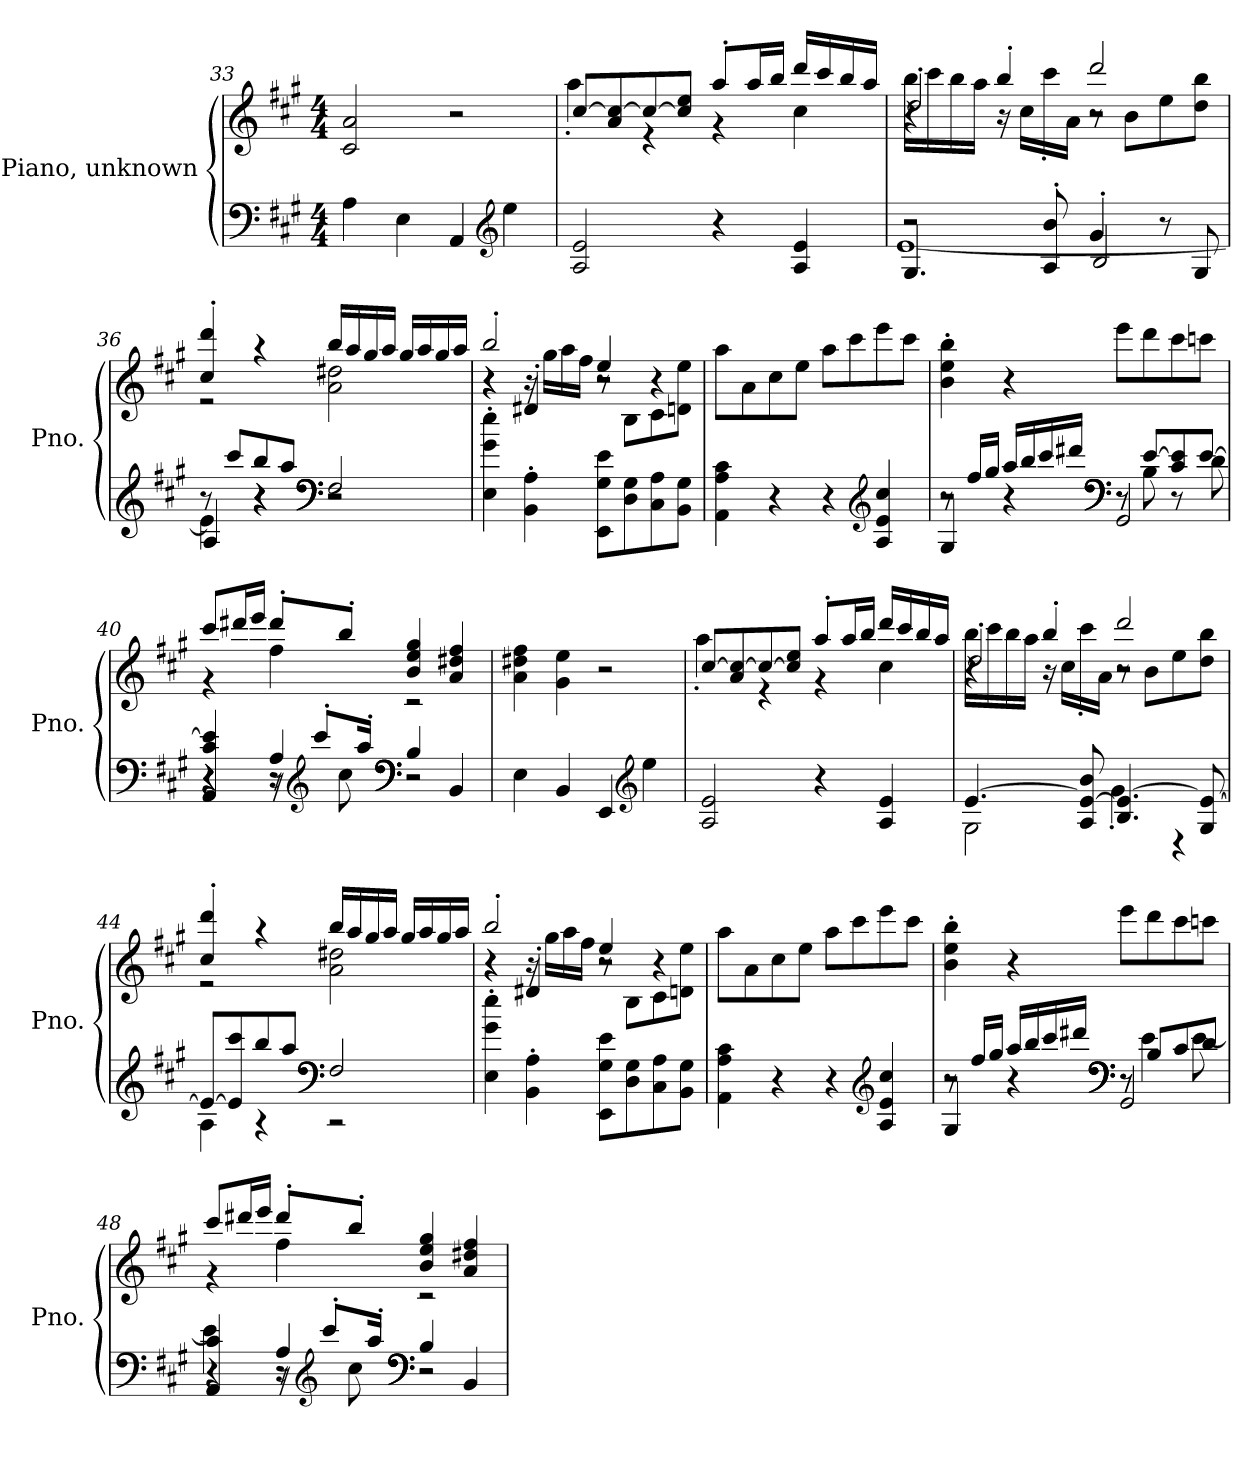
**kern	**kern
*part1	*part1
*staff2	*staff1
*I"Piano, unknown	*
*I'Pno.	*
*clefF4	*clefG2
*k[f#c#g#]	*k[f#c#g#]
*M4/4	*M4/4
=33	=33
4A\	2c#/ 2a/
4E\	.
4AA/	2r
*clefG2	*
4ee\	.
=34	=34
*	*^
2A/ 2e/	[8cc#/L	4aa'\
.	8a/ 8cc#/_	.
.	8cc#/_	4r
.	8cc#/] 8ee/J	.
4r	8aa'/L	4r
.	16aa/L	.
.	16bb/JJ	.
4A/ 4e/	16ddd/LL	4cc#\
.	16ccc#/	.
.	16bb/	.
.	16aa/JJ	.
!!LO:LB:g=z
=35	=35	=35
*^	*	*^
*	*^	*	*	*
4.G#/	[1e	2r	4r	16bb\LL	2dd'/
.	.	.	.	16ccc#\	.
.	.	.	.	16bb\	.
.	.	.	.	16aa\JJ	.
.	.	.	4bb'/	16r	.
.	.	.	.	16cc#\LL	.
8A/' 8b/'	.	.	.	16ccc#'\	.
.	.	.	.	16a\JJ	.
4g#'/	.	2B/	2ddd/	8r	2r
.	.	.	.	8b\L	.
8r	.	.	.	8ee\	.
8G#/	.	.	.	8dd\ 8bb\J	.
*	*	*	*	*v	*v
=36	=36	=36	=36	=36
8r	4e\]	4A/	4cc#/' 4ddd/'	2r
8ccc#/L	.	.	.	.
8bb/	4r	4r	4r	.
8aa/J	.	.	.	.
*clefF4	*	*	*	*
2F#/	2r	2r	16bb/LL	2a\ 2dd#X\
.	.	.	16aa/	.
.	.	.	16gg#/	.
.	.	.	16aa/JJ	.
.	.	.	16gg#/LL	.
.	.	.	16aa/	.
.	.	.	16gg#/	.
.	.	.	16aa/JJ	.
*v	*v	*v	*	*
=37	=37	=37
*	*	*^
4E\' 4g#\' 4ee\'	2bb'/	4r	4r
4BB\' 4A\'	.	16r	4d#X'/
.	.	16gg#\LL	.
.	.	16aa\	.
.	.	16ff#\JJ	.
8EE\ 8G#\ 8e\L	4ee/	8r	2r
8D\ 8G#\	.	8B\L	.
8C#\ 8A\	4r	8c#\	.
8BB\ 8G#\J	.	8dn\ 8ee\J	.
*	*v	*v	*v
!!LO:LB:g=z
=38	=38
4AA\ 4A\ 4c#\	8aa\L
.	8a\
4r	8cc#\
.	8ee\J
4r	8aa\L
.	8ccc#\
*clefG2	*
4A/ 4e/ 4cc#/	8eee\
.	8ccc#\J
=39	=39
*^	*
*	*^	*
8r	2r	4G#/	4b\' 4ee\' 4bb\'
16ff#/LL	.	.	.
16gg#/JJ	.	.	.
16aa/LL	.	4r	4r
16bb/	.	.	.
16ccc#/	.	.	.
16ddd#X/JJ	.	.	.
*clefF4	*	*	*
8r	8r	2GG#/	8eee\L
[8e/L	8B\	.	8ddd\
8c#/ 8e/]	8r	.	8ccc#\
[8e/J	8d\	.	8cccn\J
=40	=40	=40	=40
*	*	*	*^
4AA/ 4c#/ 4e/]	4r	4r	8ccc#/L	4r
.	.	.	16ddd#X/L	.
.	.	.	16eee/JJ	.
16r	8r	4A/	8ddd#'/L	4ff#\
*clefG2	*	*	*	*
8ccc#'/L	.	.	.	.
.	8cc#\	.	8bb'/J	.
16aa'/Jk	.	.	.	.
*clefF4	*	*	*	*
4B/	2r	2r	4b/ 4ee/ 4gg#/	2r
4BB/	.	.	4a/ 4dd#X/ 4ff#/	.
*v	*v	*v	*	*
*	*v	*v
!!LO:LB:g=z
=41	=41
4E\	4a\ 4dd#X\ 4ff#\
4BB/	4g#\ 4ee\
4EE/	2r
*clefG2	*
4ee\	.
=42	=42
*	*^
2A/ 2e/	[8cc#/L	4aa'\
.	8a/ 8cc#/_	.
.	8cc#/_	4r
.	8cc#/] 8ee/J	.
4r	8aa'/L	4r
.	16aa/L	.
.	16bb/JJ	.
4A/ 4e/	16ddd/LL	4cc#\
.	16ccc#/	.
.	16bb/	.
.	16aa/JJ	.
=43	=43	=43
*^	*	*^
[4.e/	2G#\	4r	16bb\LL	2dd'/
.	.	.	16ccc#\	.
.	.	.	16bb\	.
.	.	.	16aa\JJ	.
.	.	4bb'/	16r	.
.	.	.	16cc#\LL	.
8A/ 8e/_ 8b/	.	.	16ccc#'\	.
.	.	.	16a\JJ	.
4.B/ 4.e/_	4g#'\	2ddd/	8r	2r
.	.	.	8b\L	.
.	4r	.	8ee\	.
8G#/ 8e/_	.	.	8dd\ 8bb\J	.
*	*	*	*v	*v
!!LO:LB:g=z
=44	=44	=44	=44
8e/L_	4A\	4cc#/' 4ddd/'	2r
8e/] 8ccc#/	.	.	.
8bb/	4r	4r	.
8aa/J	.	.	.
*clefF4	*	*	*
2F#/	2r	16bb/LL	2a\ 2dd#X\
.	.	16aa/	.
.	.	16gg#/	.
.	.	16aa/JJ	.
.	.	16gg#/LL	.
.	.	16aa/	.
.	.	16gg#/	.
.	.	16aa/JJ	.
*v	*v	*	*
=45	=45	=45
*	*	*^
4E\' 4g#\' 4ee\'	2bb'/	4r	4r
4BB\' 4A\'	.	16r	4d#X'/
.	.	16gg#\LL	.
.	.	16aa\	.
.	.	16ff#\JJ	.
8EE\ 8G#\ 8e\L	4ee/	8r	2r
8D\ 8G#\	.	8B\L	.
8C#\ 8A\	4r	8c#\	.
8BB\ 8G#\J	.	8dn\ 8ee\J	.
*	*v	*v	*v
=46	=46
4AA\ 4A\ 4c#\	8aa\L
.	8a\
4r	8cc#\
.	8ee\J
4r	8aa\L
.	8ccc#\
*clefG2	*
4A/ 4e/ 4cc#/	8eee\
.	8ccc#\J
!!LO:PB:g=z
=47	=47
*^	*
*	*^	*
8r	2r	4G#/	4b\' 4ee\' 4bb\'
16ff#/LL	.	.	.
16gg#/JJ	.	.	.
16aa/LL	.	4r	4r
16bb/	.	.	.
16ccc#/	.	.	.
16ddd#X/JJ	.	.	.
*clefF4	*	*	*
8r	8r	2GG#/	8eee\L
8B/L	4e\	.	8ddd\
8c#/	.	.	8ccc#\
8d/J	[8e\	.	8cccn\J
=48	=48	=48	=48
*	*	*	*^
4AA/ 4c#/	4e\]	4r	8ccc#/L	4r
.	.	.	16ddd#X/L	.
.	.	.	16eee/JJ	.
16r	8r	4A/	8ddd#'/L	4ff#\
*clefG2	*	*	*	*
8ccc#'/L	.	.	.	.
.	8cc#\	.	8bb'/J	.
16aa'/Jk	.	.	.	.
*clefF4	*	*	*	*
4B/	2r	2r	4b/ 4ee/ 4gg#/	2r
4BB/	.	.	4a/ 4dd#X/ 4ff#/	.
*v	*v	*v	*	*
*	*v	*v
=	=
*-	*-
